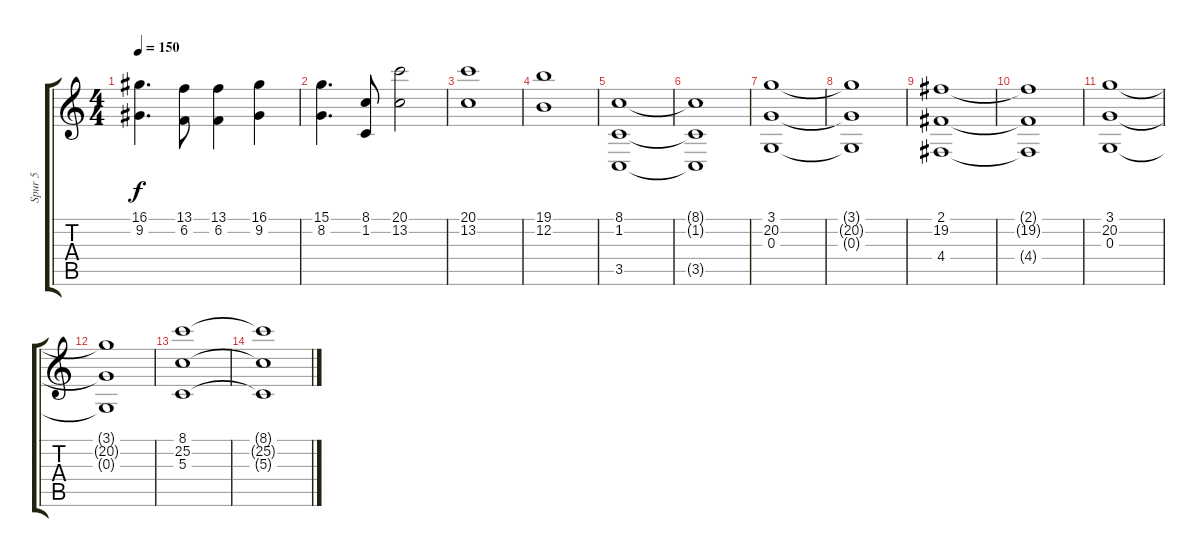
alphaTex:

\track ("Spur 5" "Spur 5") {instrument brasssection}
\staff {score tabs}
\tuning (E4 B3 G3 D3 A2 E2) {hide}
\ts (4 4)
\tempo 150
\clef g2
\ks c
(16.1 9.2).4{d dy f} (13.1 6.2).8 (13.1 6.2).4 (16.1 9.2).4 |
(15.1 8.2).4{d} (8.1 1.2).8 (20.1 13.2).2 |
(20.1 13.2).1 |
(19.1 12.2).1 |
(8.1 1.2 3.5).1 |
(8.1{t} 1.2{t} 3.5{t}).1 |
(3.1 20.2 0.3).1 |
(3.1{t} 20.2{t} 0.3{t}).1 |
(2.1 19.2 4.4).1 |
(2.1{t} 19.2{t} 4.4{t}).1 |
(3.1 20.2 0.3).1 |
(3.1{t} 20.2{t} 0.3{t}).1 |
(8.1 25.2 5.3).1{volume 3} |
(8.1{t} 25.2{t} 5.3{t}).1
